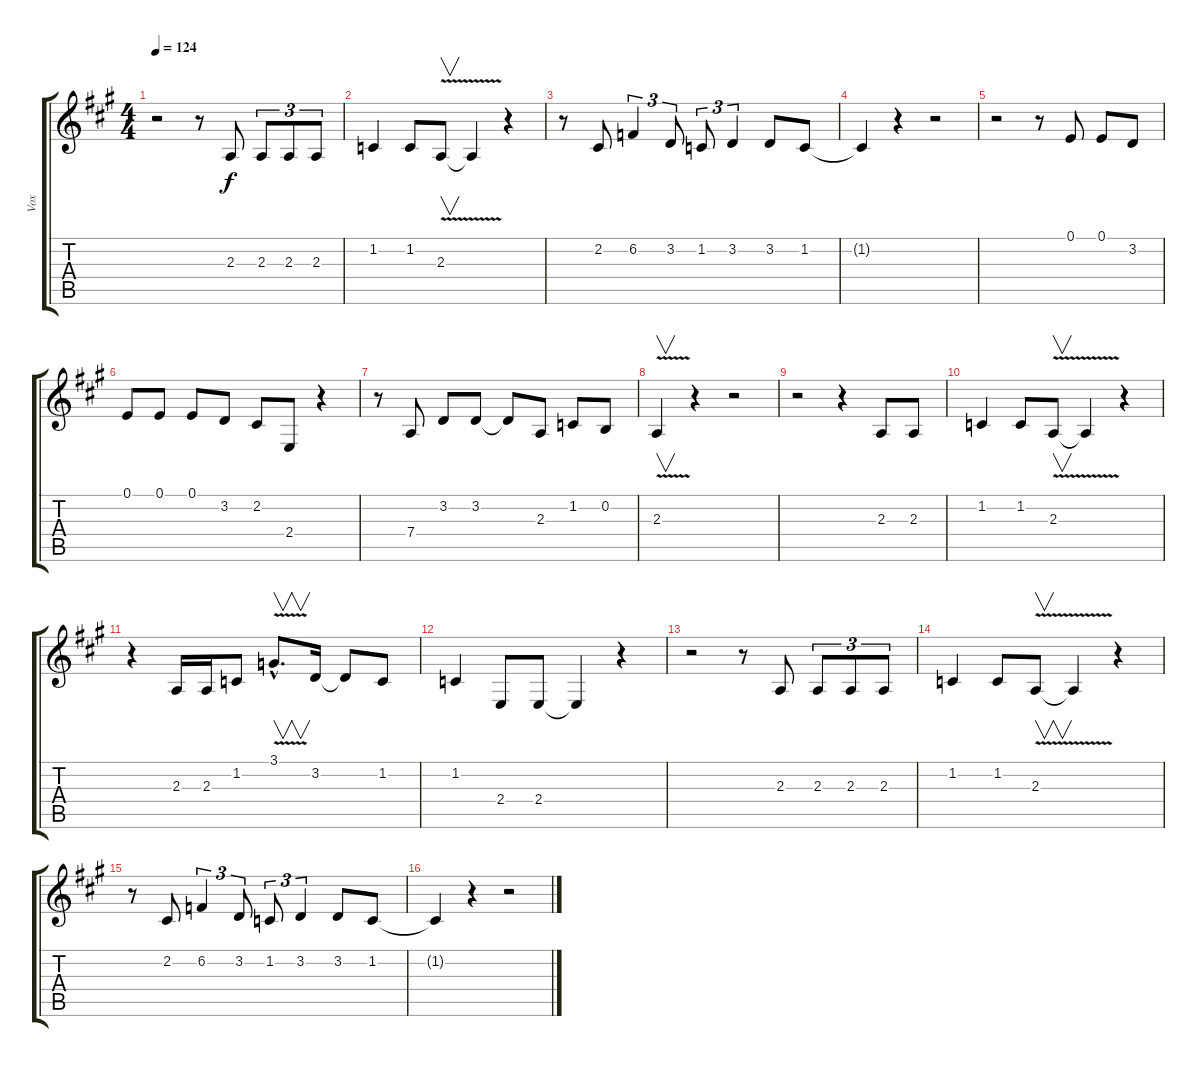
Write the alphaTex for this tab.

\track ("Vox" "Vox") {instrument trumpet}
\staff {score tabs}
\tuning (E4 B3 G3 D3 A2 E2) {hide}
\ts (4 4)
\tempo 124
\clef g2
\ks a
r.2{dy f} r.8 2.3.8 2.3.8{tu (3 2)} 2.3.8{tu (3 2)} 2.3.8{tu (3 2)} |
1.2.4 1.2.8 2.3{v}.8{v} 2.3{t}.4 r.4 |
r.8 2.2.8 6.2.4{tu (3 2)} 3.2.8{tu (3 2)} 1.2.8{tu (3 2)} 3.2.4{tu (3 2)} 3.2.8 1.2.8 |
1.2{t}.4 r.4 r.2 |
r.2 r.8 0.1.8 0.1.8 3.2.8 |
0.1.8 0.1.8 0.1.8 3.2.8 2.2.8 2.4.8 r.4 |
r.8 7.4.8 3.2.8 3.2.8 3.2{t}.8 2.3.8 1.2.8 0.2.8 |
2.3{v}.4{v} r.4 r.2 |
r.2 r.4 2.3.8 2.3.8 |
1.2.4 1.2.8 2.3{v}.8{v} 2.3{t}.4 r.4 |
r.4 2.3.16 2.3.16 1.2.8 3.1{v hac}.8{v d} 3.2.16 3.2{t}.8 1.2.8 |
1.2.4 2.4.8 2.4.8 2.4{t}.4 r.4 |
r.2 r.8 2.3.8 2.3.8{tu (3 2)} 2.3.8{tu (3 2)} 2.3.8{tu (3 2)} |
1.2.4 1.2.8 2.3{v}.8{v} 2.3{t}.4 r.4 |
r.8 2.2.8 6.2.4{tu (3 2)} 3.2.8{tu (3 2)} 1.2.8{tu (3 2)} 3.2.4{tu (3 2)} 3.2.8 1.2.8 |
1.2{t}.4 r.4 r.2
